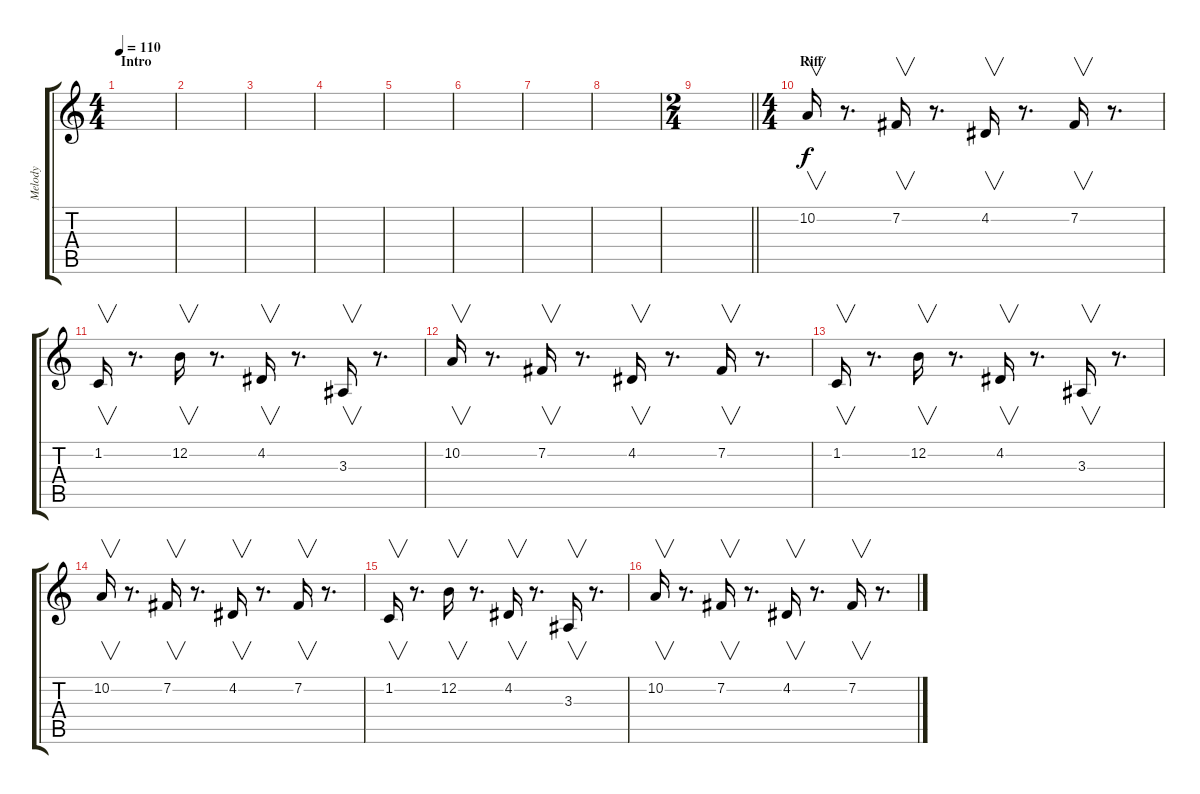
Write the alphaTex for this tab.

\track ("Melody" "Melody") {instrument fx5brightness}
\staff {score tabs}
\tuning (E4 B3 G3 D3 A2 E2) {hide}
\ts (4 4)
\section ("" "Intro")
\tempo 110
\clef g2
\ks c
|
|
|
|
|
|
|
|
\ts (2 4)
\barLineRight lightlight
|
\ts (4 4)
\section ("" "Riff")
10.2.16{v} r.8{d} 7.2.16{v} r.8{d} 4.2.16{v} r.8{d} 7.2.16{v} r.8{d} |
1.2.16{v} r.8{d} 12.2.16{v} r.8{d} 4.2.16{v} r.8{d} 3.3.16{v} r.8{d} |
10.2.16{v} r.8{d} 7.2.16{v} r.8{d} 4.2.16{v} r.8{d} 7.2.16{v} r.8{d} |
1.2.16{v} r.8{d} 12.2.16{v} r.8{d} 4.2.16{v} r.8{d} 3.3.16{v} r.8{d} |
10.2.16{v} r.8{d} 7.2.16{v} r.8{d} 4.2.16{v} r.8{d} 7.2.16{v} r.8{d} |
1.2.16{v} r.8{d} 12.2.16{v} r.8{d} 4.2.16{v} r.8{d} 3.3.16{v} r.8{d} |
10.2.16{v} r.8{d} 7.2.16{v} r.8{d} 4.2.16{v} r.8{d} 7.2.16{v} r.8{d}
